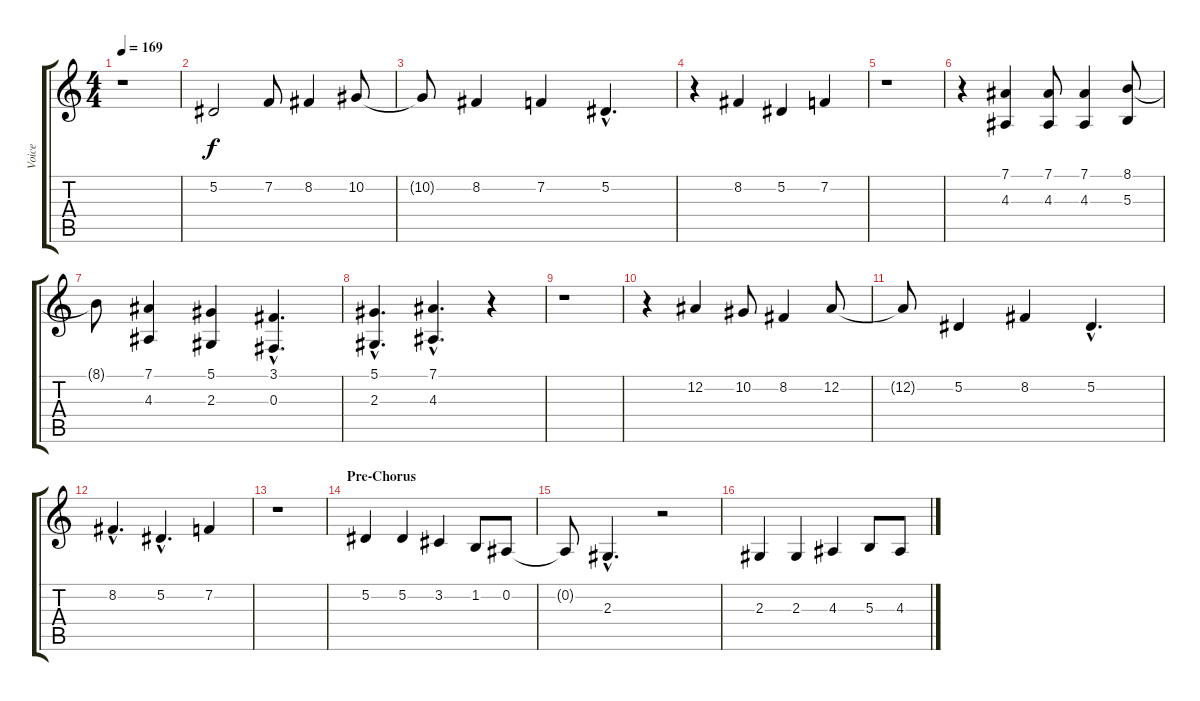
\track ("Voice" "Voice") {instrument lead6voice}
\staff {score tabs}
\tuning (Eb4 Bb3 Gb3 Db3 Ab2 Eb2) {hide}
\ts (4 4)
\tempo 169
\clef g2
\ks c
r.1{dy f} |
5.2.2 7.2.8 8.2.4 10.2.8 |
10.2{t}.8 8.2.4 7.2.4 5.2{hac}.4{d} |
r.4 8.2.4 5.2.4 7.2.4 |
r.1 |
r.4 (7.1 4.3).4 (7.1 4.3).8 (7.1 4.3).4 (8.1 5.3).8 |
8.1{t}.8 (7.1 4.3).4 (5.1 2.3).4 (3.1{hac} 0.3{hac}).4{d} |
(5.1{hac} 2.3{hac}).4{d} (7.1{hac} 4.3{hac}).4{d} r.4 |
r.1 |
r.4 12.2.4 10.2.8 8.2.4 12.2.8 |
12.2{t}.8 5.2.4 8.2.4 5.2{hac}.4{d} |
8.2{hac}.4{d} 5.2{hac}.4{d} 7.2.4 |
r.1 |
\section ("" "Pre-Chorus")
5.2.4 5.2.4 3.2.4 1.2.8 0.2.8 |
0.2{t}.8 2.3{hac}.4{d} r.2 |
2.3.4 2.3.4 4.3.4 5.3.8 4.3.8
